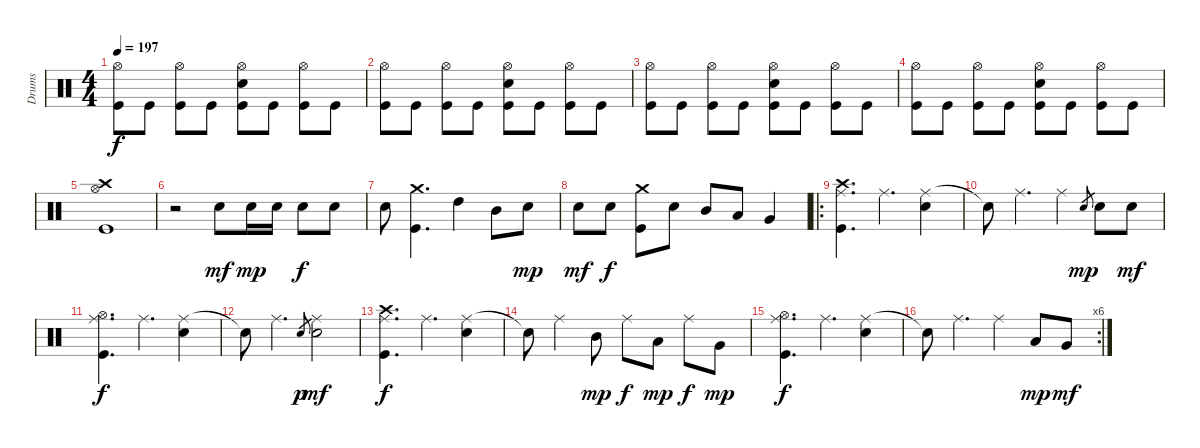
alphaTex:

\track ("Drums" "Drums") {instrument percussion}
\staff {score}
\articulation defaults
\ts (4 4)
\tempo 197
\clef neutral
\ks c
("Hi-Hat (open)" "Kick (hit)").8{dy f} "Kick (hit)".8 ("Hi-Hat (open)" "Kick (hit)").8 "Kick (hit)".8 ("Hi-Hat (open)" "Electric Snare (hit)" "Kick (hit)").8 "Kick (hit)".8 ("Hi-Hat (open)" "Kick (hit)").8 "Kick (hit)".8 |
("Hi-Hat (open)" "Kick (hit)").8 "Kick (hit)".8 ("Hi-Hat (open)" "Kick (hit)").8 "Kick (hit)".8 ("Hi-Hat (open)" "Electric Snare (hit)" "Kick (hit)").8 "Kick (hit)".8 ("Hi-Hat (open)" "Kick (hit)").8 "Kick (hit)".8 |
("Hi-Hat (open)" "Kick (hit)").8 "Kick (hit)".8 ("Hi-Hat (open)" "Kick (hit)").8 "Kick (hit)".8 ("Hi-Hat (open)" "Electric Snare (hit)" "Kick (hit)").8 "Kick (hit)".8 ("Hi-Hat (open)" "Kick (hit)").8 "Kick (hit)".8 |
("Hi-Hat (open)" "Kick (hit)").8 "Kick (hit)".8 ("Hi-Hat (open)" "Kick (hit)").8 "Kick (hit)".8 ("Hi-Hat (open)" "Electric Snare (hit)" "Kick (hit)").8 "Kick (hit)".8 ("Hi-Hat (open)" "Kick (hit)").8 "Kick (hit)".8 |
("Crash high (hit)" "Hi-Hat (open)" "Kick (hit)").1 |
r.2 "Electric Snare (hit)".8{dy mf} "Electric Snare (hit)".16{dy mp} "Electric Snare (hit)".16 "Electric Snare (hit)".8{dy f} "Electric Snare (hit)".8 |
"Electric Snare (hit)".8 ("Crash medium (hit)" "Kick (hit)").4{d} "High Tom (hit)".4 "Mid Tom (hit)".8 "Electric Snare (hit)".8{dy mp} |
"Electric Snare (hit)".8{dy mf} "Electric Snare (hit)".8{dy f} ("Crash medium (hit)" "Kick (hit)").8 "Electric Snare (hit)".8 "Mid Tom (hit)".8 "Low Tom (hit)".8 "Very Low Tom (hit)".4 |
\ro
("Crash high (hit)" "Ride (middle)" "Kick (hit)").4{d} "Ride (middle)".4{d} ("Ride (middle)" "Electric Snare (hit)").4 |
"Snare (hit)"{t}.8 "Ride (middle)".4{d} "Ride (middle)".4 "Electric Snare (hit)".8{gr dy mp} "Electric Snare (hit)".8 "Electric Snare (hit)".8{dy mf} |
("Hi-Hat (open)" "Ride (middle)" "Kick (hit)").4{d dy f} "Ride (middle)".4{d} ("Ride (middle)" "Electric Snare (hit)").4 |
"Snare (hit)"{t}.8 "Ride (middle)".4{d} "Electric Snare (hit)".8{gr dy p} ("Ride (middle)" "Electric Snare (hit)").2{dy mf} |
("Crash high (hit)" "Ride (middle)" "Kick (hit)").4{d dy f} "Ride (middle)".4{d} ("Ride (middle)" "Electric Snare (hit)").4 |
"Snare (hit)"{t}.8 "Ride (middle)".4 "Mid Tom (hit)".8{dy mp} "Ride (middle)".8{dy f} "Low Tom (hit)".8{dy mp} "Ride (middle)".8{dy f} "Very Low Tom (hit)".8{dy mp} |
("Hi-Hat (open)" "Ride (middle)" "Kick (hit)").4{d dy f} "Ride (middle)".4{d} ("Ride (middle)" "Electric Snare (hit)").4 |
\rc 6 "Snare (hit)"{t}.8 "Ride (middle)".4{d} "Ride (middle)".4 "Low Tom (hit)".8{dy mp} "Very Low Tom (hit)".8{dy mf}
